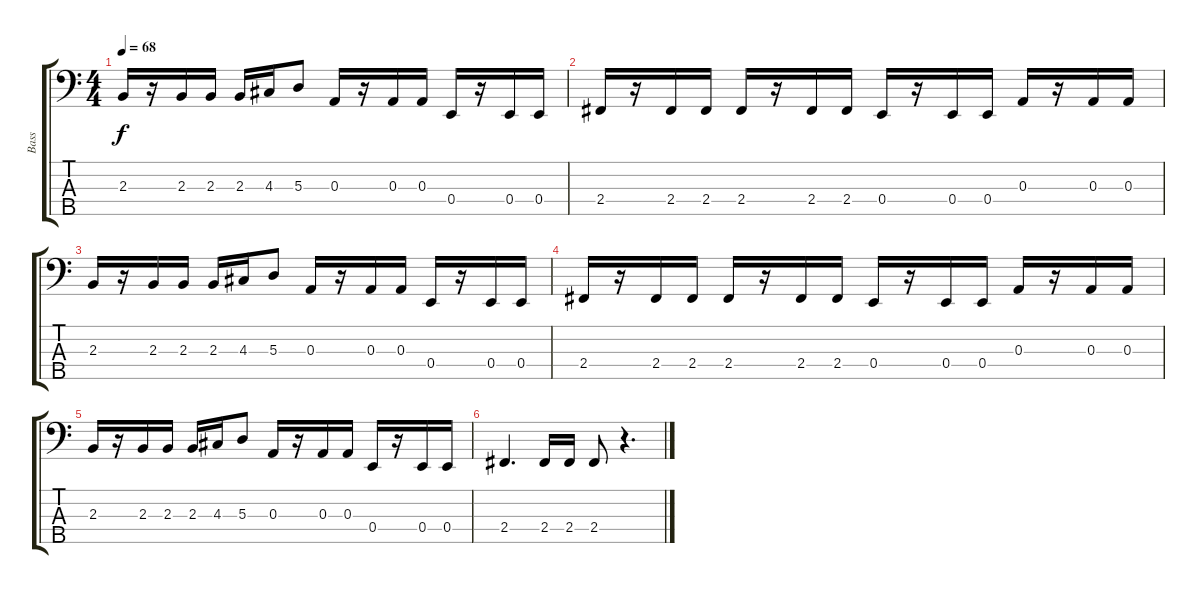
\track ("Bass" "Bass") {instrument electricbassfinger}
\staff {score tabs}
\tuning (G2 D2 A1 E1 B0) {hide}
\ts (4 4)
\tempo 68
\clef f4
\ks c
2.3.16{dy f} r.16 2.3.16 2.3.16 2.3.16 4.3.16 5.3.8 0.3.16 r.16 0.3.16 0.3.16 0.4.16 r.16 0.4.16 0.4.16 |
2.4.16 r.16 2.4.16 2.4.16 2.4.16 r.16 2.4.16 2.4.16 0.4.16 r.16 0.4.16 0.4.16 0.3.16 r.16 0.3.16 0.3.16 |
2.3.16 r.16 2.3.16 2.3.16 2.3.16 4.3.16 5.3.8 0.3.16 r.16 0.3.16 0.3.16 0.4.16 r.16 0.4.16 0.4.16 |
2.4.16 r.16 2.4.16 2.4.16 2.4.16 r.16 2.4.16 2.4.16 0.4.16 r.16 0.4.16 0.4.16 0.3.16 r.16 0.3.16 0.3.16 |
2.3.16 r.16 2.3.16 2.3.16 2.3.16 4.3.16 5.3.8 0.3.16 r.16 0.3.16 0.3.16 0.4.16 r.16 0.4.16 0.4.16 |
2.4.4{d} 2.4.16 2.4.16 2.4.8 r.4{d}
